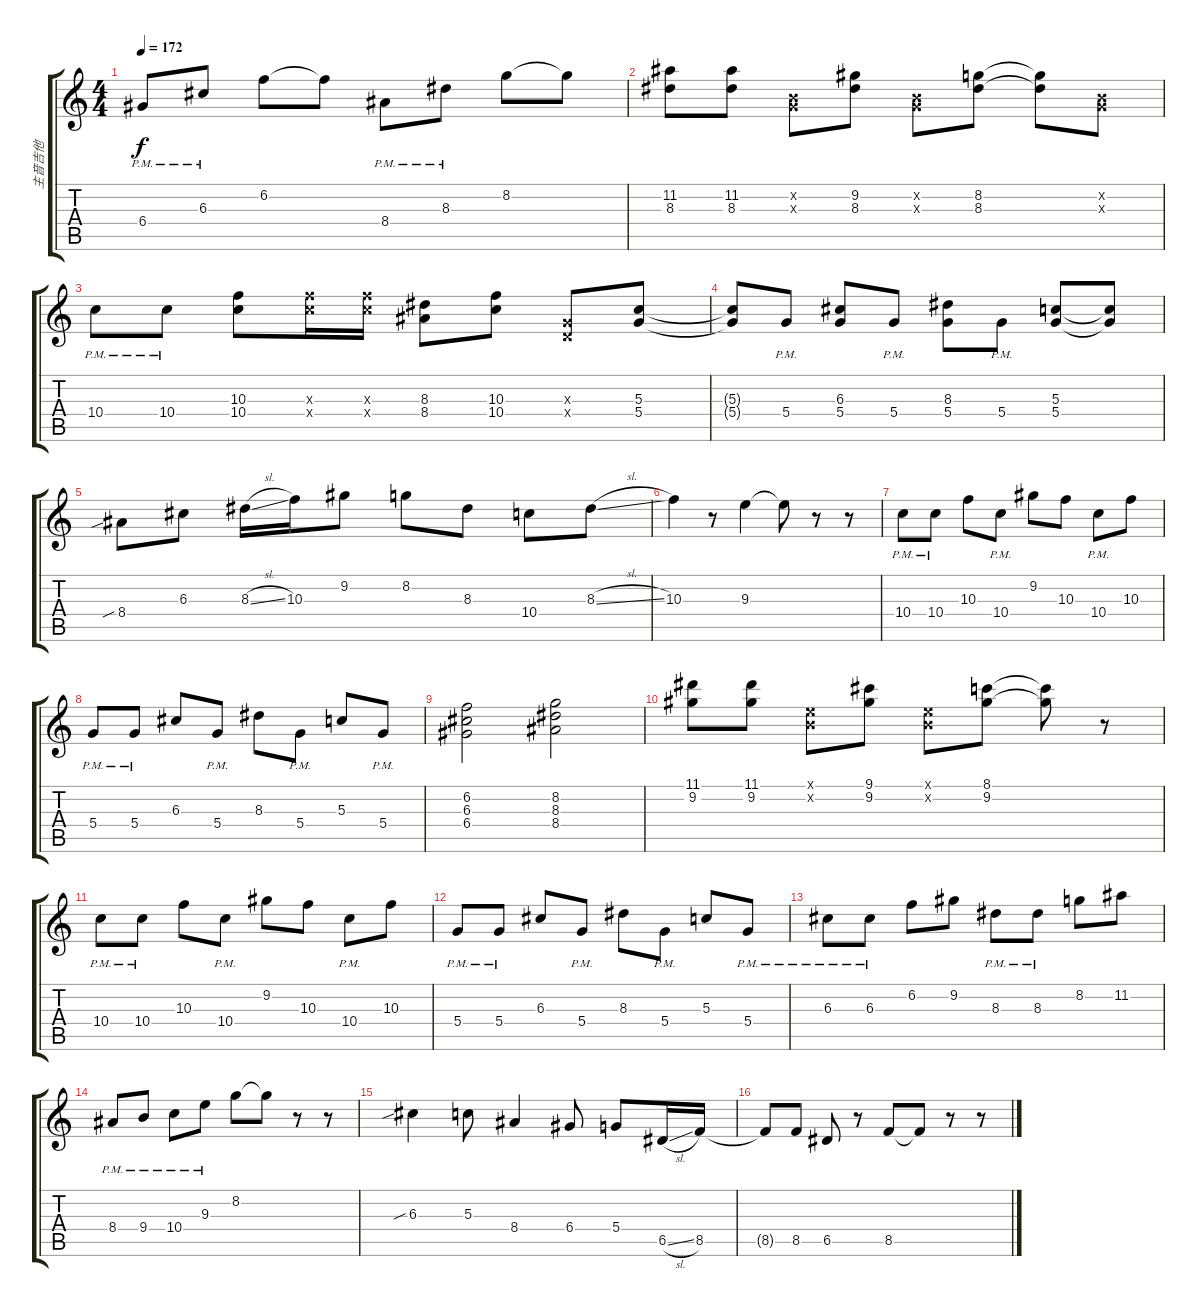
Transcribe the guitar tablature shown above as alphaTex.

\track ("主音吉他" "主音吉他") {instrument distortionguitar}
\staff {score tabs}
\tuning (E4 B3 G3 D3 A2 E2) {hide}
\ts (4 4)
\tempo 172
\clef g2
\ks c
6.4{pm}.8{dy f} 6.3{pm}.8 6.2.8 6.2{t}.8 8.4{pm}.8 8.3{pm}.8 8.2.8 8.2{t}.8 |
(11.2 8.3).8 (11.2 8.3).8 (0.2{x} 0.3{x}).8 (9.2 8.3).8 (0.2{x} 0.3{x}).8 (8.2 8.3).8 (8.2{t} 8.3{t}).8 (0.2{x} 0.3{x}).8 |
10.4{pm}.8 10.4{pm}.8 (10.3 10.4).8 (10.3{x} 10.4{x}).16 (10.3{x} 10.4{x}).16 (8.3 8.4).8 (10.3 10.4).8 (0.3{x} 0.4{x}).8 (5.3 5.4).8 |
(5.3{t} 5.4{t}).8 5.4{pm}.8 (6.3 5.4).8 5.4{pm}.8 (8.3 5.4).8 5.4{pm}.8 (5.3 5.4).8 (5.3{t} 5.4{t}).8 |
8.4{sib}.8 6.3.8 8.3{sl}.16 10.3.16 9.2.8 8.2.8 8.3.8 10.4.8 8.3{sl}.8 |
10.3.4 r.8 9.3.4 9.3{t}.8 r.8 r.8 |
10.4{pm}.8 10.4{pm}.8 10.3.8 10.4{pm}.8 9.2.8 10.3.8 10.4{pm}.8 10.3.8 |
5.4{pm}.8 5.4{pm}.8 6.3.8 5.4{pm}.8 8.3.8 5.4{pm}.8 5.3.8 5.4{pm}.8 |
(6.2 6.3 6.4).2 (8.2 8.3 8.4).2 |
(11.1 9.2).8 (11.1 9.2).8 (0.1{x} 0.2{x}).8 (9.1 9.2).8 (0.1{x} 0.2{x}).8 (8.1 9.2).8 (8.1{t} 9.2{t}).8 r.8 |
10.4{pm}.8 10.4{pm}.8 10.3.8 10.4{pm}.8 9.2.8 10.3.8 10.4{pm}.8 10.3.8 |
5.4{pm}.8 5.4{pm}.8 6.3.8 5.4{pm}.8 8.3.8 5.4{pm}.8 5.3.8 5.4{pm}.8 |
6.3{pm}.8 6.3{pm}.8 6.2.8 9.2.8 8.3{pm}.8 8.3{pm}.8 8.2.8 11.2.8 |
8.4{pm}.8 9.4{pm}.8 10.4{pm}.8 9.3{pm}.8 8.2.8 8.2{t}.8 r.8 r.8 |
6.3{sib}.4 5.3.8 8.4.4 6.4.8 5.4.8 6.5{sl}.16 8.5.16 |
8.5{t}.8 8.5.8 6.5.8 r.8 8.5.8 8.5{t}.8 r.8 r.8
